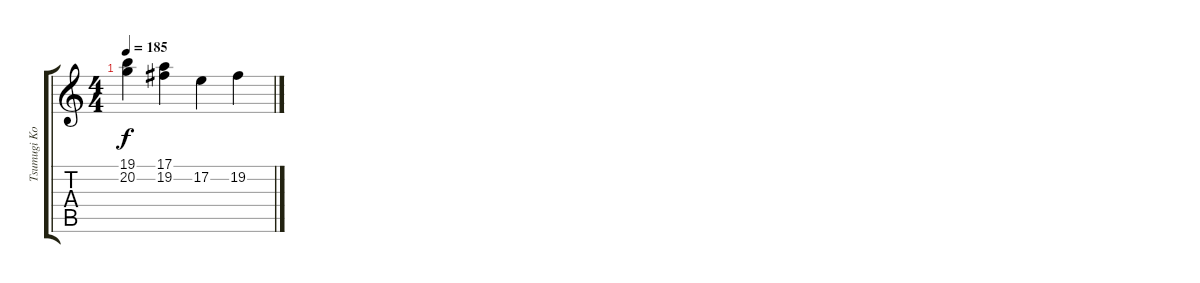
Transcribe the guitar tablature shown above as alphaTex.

\track ("Tsumugi Kotobuki" "Tsumugi Ko") {instrument pad7halo}
\staff {score tabs}
\tuning (E4 B3 G3 D3 A2 E2) {hide}
\ts (4 4)
\tempo 185
\clef g2
\ks c
(19.1 20.2).4{dy f} (17.1 19.2).4 17.2.4 19.2.4
